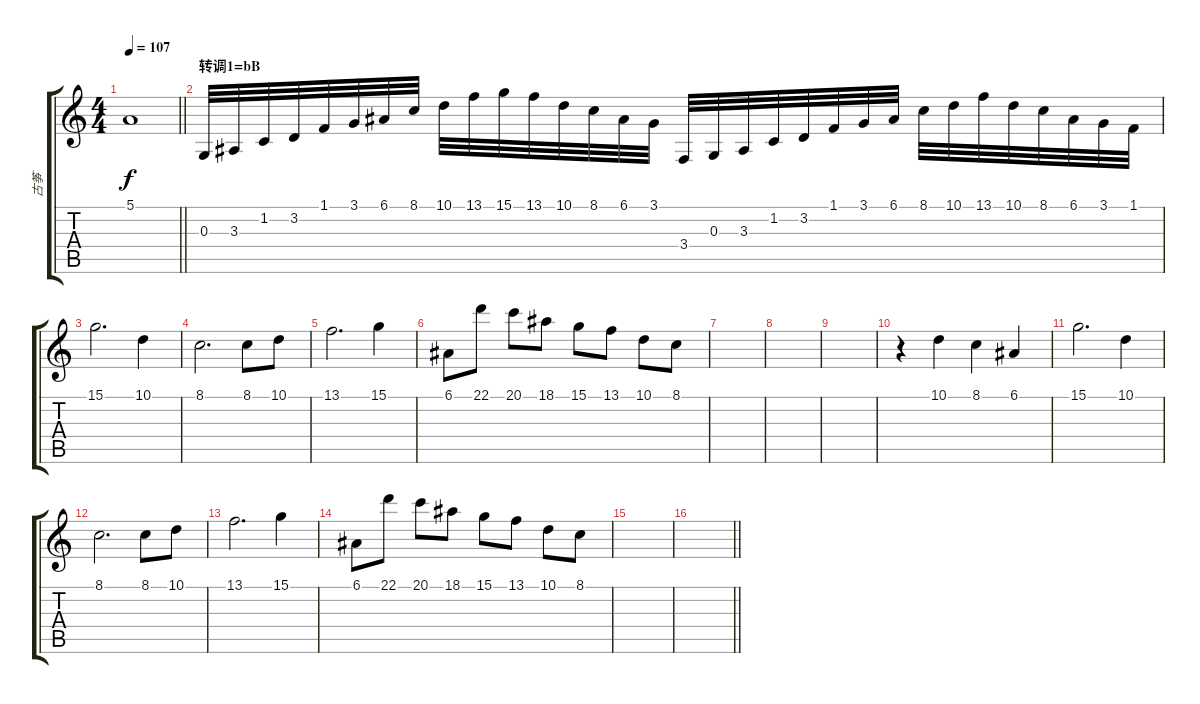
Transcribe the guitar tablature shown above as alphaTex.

\track ("古筝" "古筝") {instrument koto}
\staff {score tabs}
\tuning (E4 B3 G3 D3 A2 E2) {hide}
\ts (4 4)
\tempo 107
\clef g2
\barLineRight lightlight
\ks c
5.1.1{dy f} |
\section ("" "转调1=bB")
0.3.32 3.3.32 1.2.32 3.2.32 1.1.32 3.1.32 6.1.32 8.1.32 10.1.32 13.1.32 15.1.32 13.1.32 10.1.32 8.1.32 6.1.32 3.1.32 3.4.32 0.3.32 3.3.32 1.2.32 3.2.32 1.1.32 3.1.32 6.1.32 8.1.32 10.1.32 13.1.32 10.1.32 8.1.32 6.1.32 3.1.32 1.1.32 |
15.1.2{d} 10.1.4 |
8.1.2{d} 8.1.8 10.1.8 |
13.1.2{d} 15.1.4 |
6.1.8 22.1.8 20.1.8 18.1.8 15.1.8 13.1.8 10.1.8 8.1.8 |
|
|
|
r.4 10.1.4 8.1.4 6.1.4 |
15.1.2{d} 10.1.4 |
8.1.2{d} 8.1.8 10.1.8 |
13.1.2{d} 15.1.4 |
6.1.8 22.1.8 20.1.8 18.1.8 15.1.8 13.1.8 10.1.8 8.1.8 |
|
\barLineRight lightlight
